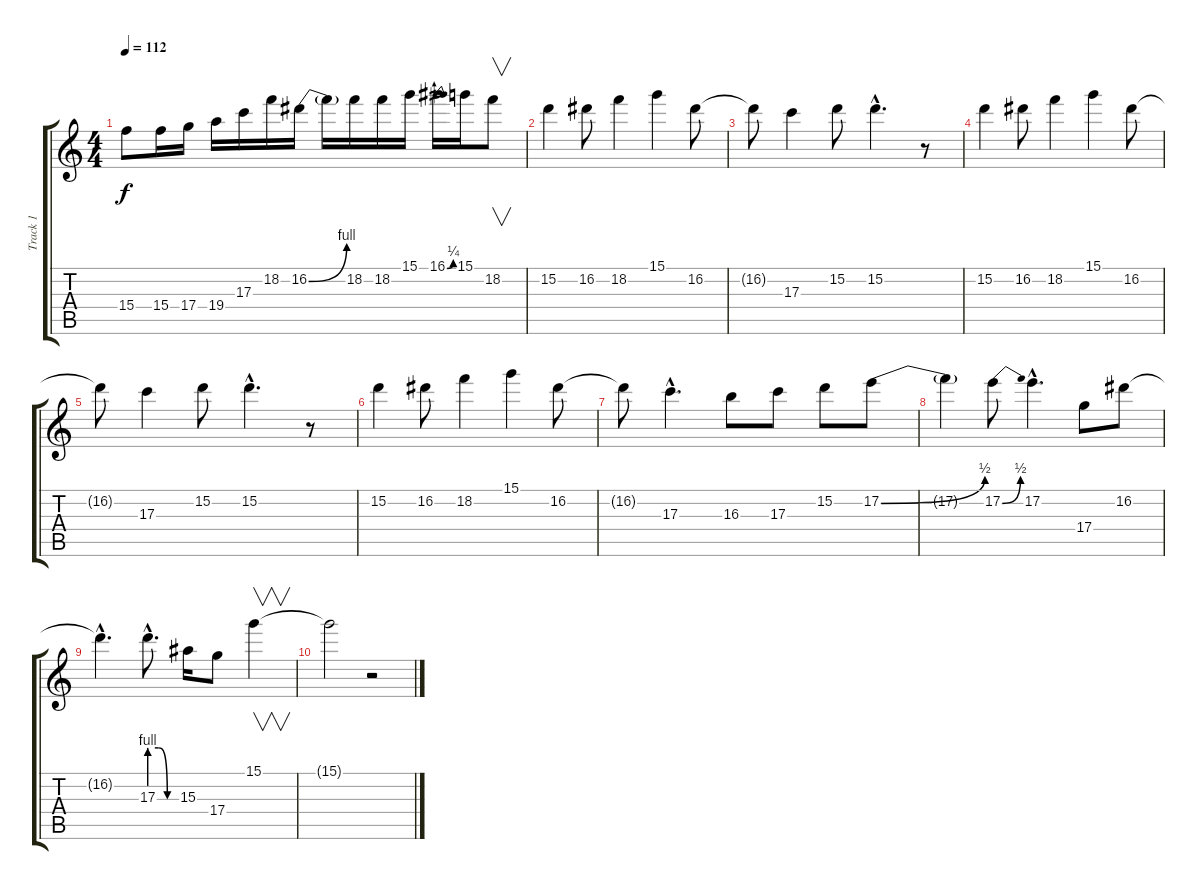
\track ("Track 1" "Track 1") {instrument overdrivenguitar}
\staff {score tabs}
\tuning (E4 B3 G3 D3 A2 E2) {hide}
\ts (4 4)
\tempo 112
\clef g2
\ks c
15.4{t}.8{dy f} 15.4.16 17.4.16 19.4.16 17.3.16 18.2.16 16.2{be (bend 0 0 60 4)}.16 16.2{t}.16 18.2.16 18.2.16 15.1.16 16.1{be (bend 0 0 60 1)}.16 15.1.16 18.2.8{v} |
15.2.4 16.2.8 18.2.4 15.1.4 16.2.8 |
16.2{t}.8 17.3.4 15.2.8 15.2{hac}.4{d} r.8 |
15.2.4 16.2.8 18.2.4 15.1.4 16.2.8 |
16.2{t}.8 17.3.4 15.2.8 15.2{hac}.4{d} r.8 |
15.2.4 16.2.8 18.2.4 15.1.4 16.2.8 |
16.2{t}.8 17.3{hac}.4{d} 16.3.8 17.3.8 15.2.8 17.2{be (bend 0 0 60 2)}.8 |
17.2{t}.4 17.2{be (bend 0 0 60 2)}.8 17.2{hac}.4{d} 17.4.8 16.2.8 |
16.2{hac t}.4{d} 17.3{be (custom 0 4 20 4 40 0 60 0) hac}.8{d} 15.3.16 17.4.8 15.1.4{v} |
15.1{t}.2 r.2
